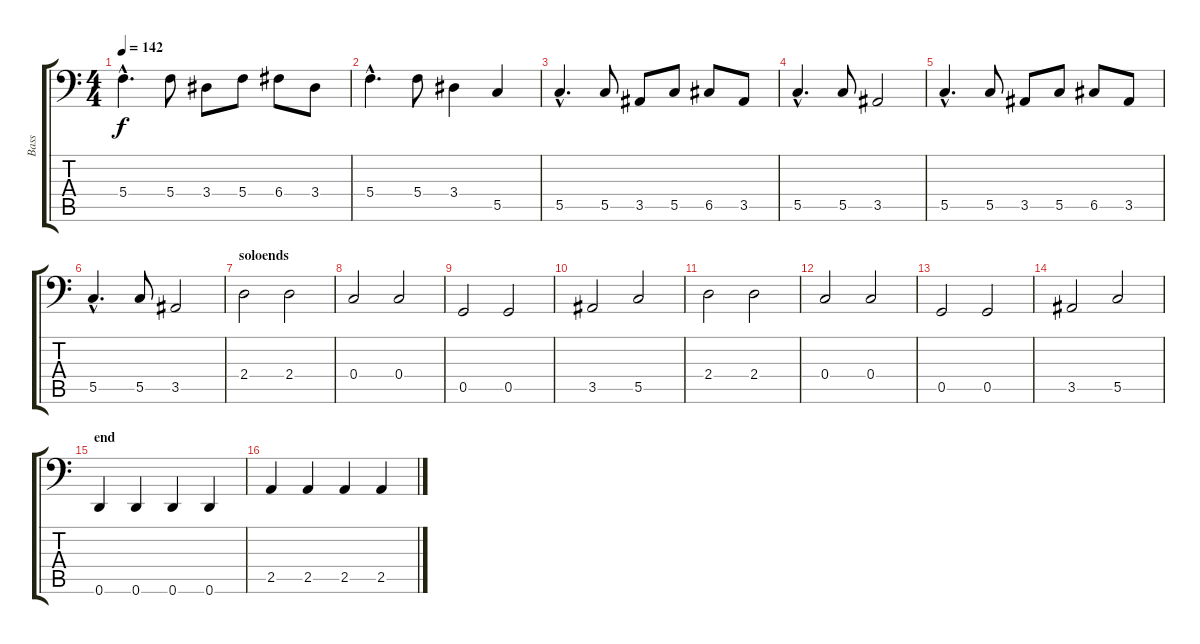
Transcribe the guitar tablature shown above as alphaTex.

\track ("Bass" "Bass") {instrument electricbasspick}
\staff {score tabs}
\tuning (D3 A2 F2 C2 G1 D1) {hide}
\ts (4 4)
\tempo 142
\clef f4
\ks c
5.4{hac}.4{d dy f} 5.4.8 3.4.8 5.4.8 6.4.8 3.4.8 |
5.4{hac}.4{d} 5.4.8 3.4.4 5.5.4 |
5.5{hac}.4{d} 5.5.8 3.5.8 5.5.8 6.5.8 3.5.8 |
5.5{hac}.4{d} 5.5.8 3.5.2 |
5.5{hac}.4{d} 5.5.8 3.5.8 5.5.8 6.5.8 3.5.8 |
5.5{hac}.4{d} 5.5.8 3.5.2 |
\section ("" "soloends")
2.4.2 2.4.2 |
0.4.2 0.4.2 |
0.5.2 0.5.2 |
3.5.2 5.5.2 |
2.4.2 2.4.2 |
0.4.2 0.4.2 |
0.5.2 0.5.2 |
3.5.2 5.5.2 |
\section ("" "end")
0.6.4 0.6.4 0.6.4 0.6.4 |
2.5.4 2.5.4 2.5.4 2.5.4
